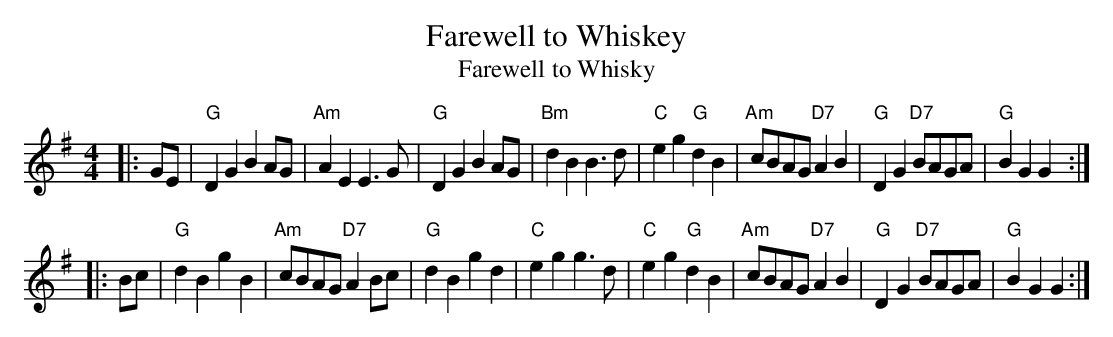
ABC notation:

X:1
T: Farewell to Whiskey
T: Farewell to Whisky
M: 4/4
L: 1/8
K: G
|: GE \
| "G"D2G2 B2AG | "Am"A2E2 E3G | "G"D2G2 B2AG | "Bm"d2B2 B3d \
| "C"e2g2 "G"d2B2 | "Am"cBAG "D7"A2B2 | "G"D2G2 "D7"BAGA | "G"B2G2 G2 :|
|: Bc \
| "G"d2B2 g2B2 | "Am"cBAG "D7"A2Bc | "G"d2B2 g2d2 | "C"e2g2 g3d \
| "C"e2g2 "G"d2B2 | "Am"cBAG "D7"A2B2 | "G"D2G2 "D7"BAGA | "G"B2G2 G2 :|
